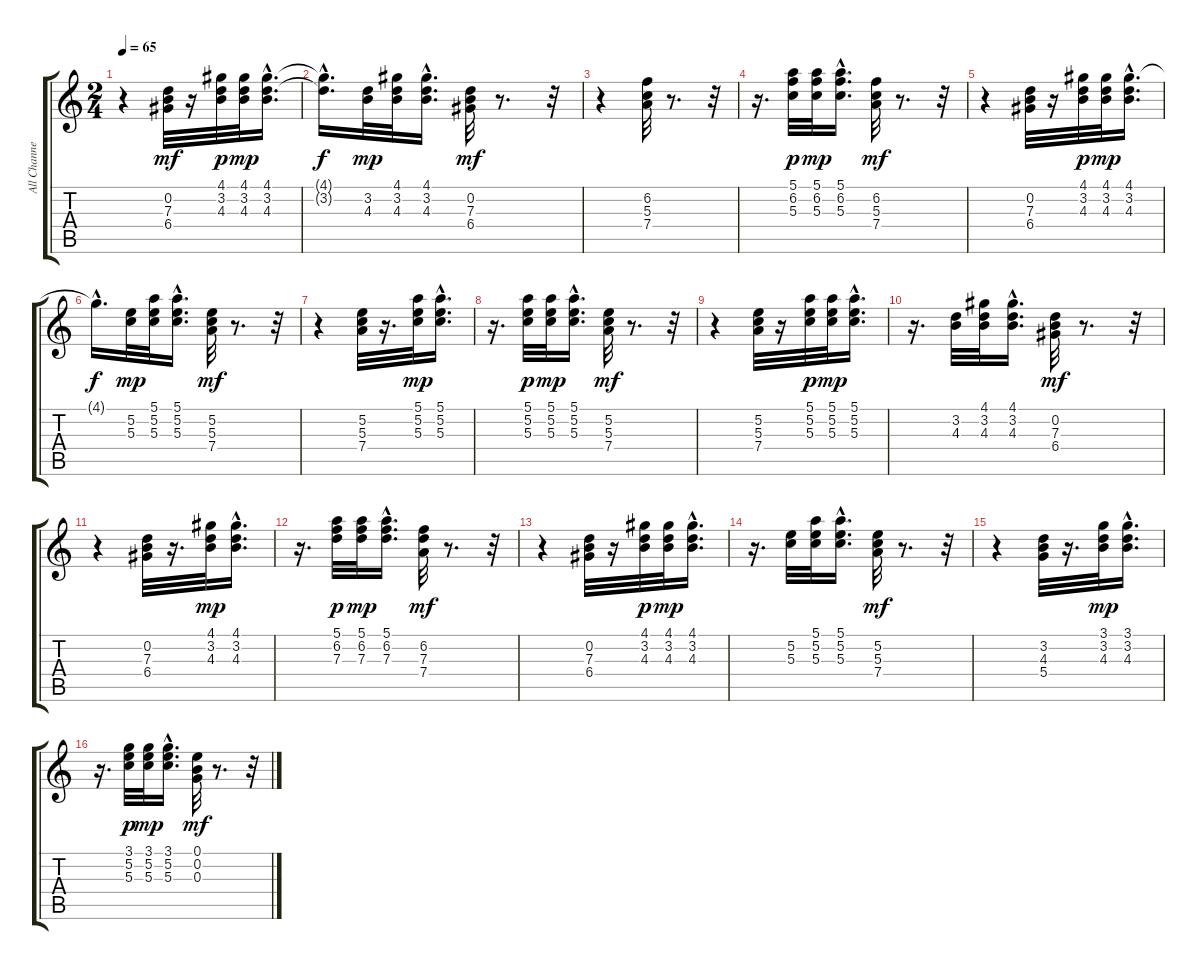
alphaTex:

\track ("All Channels*merged" "All Channe") {instrument electricguitarclean}
\staff {score tabs}
\tuning (E4 B3 G3 D3 A2 E2) {hide}
\ts (2 4)
\tempo 65
\clef g2
\ks c
r.4{dy mf} (0.2 7.3 6.4).32 r.16 (4.1 3.2 4.3).32{dy p} (4.1 3.2 4.3).32{dy mp} (4.1{hac} 3.2{hac} 4.3).16{d} |
(4.1{hac t} 3.2{t}).16{d dy f} (3.2 4.3).32{dy mp} (4.1 3.2 4.3).32 (4.1 3.2{hac} 4.3{hac}).16{d} (0.2 7.3 6.4).32{dy mf} r.8{d} r.32 |
r.4 (6.2 5.3 7.4).32 r.8{d} r.32 |
r.16{d} (5.1 6.2 5.3).32{dy p} (5.1 6.2 5.3).32{dy mp} (5.1 6.2 5.3{hac}).16{d} (6.2 5.3 7.4).32{dy mf} r.8{d} r.32 |
r.4 (0.2 7.3 6.4).32 r.16 (4.1 3.2 4.3).32{dy p} (4.1 3.2 4.3).32{dy mp} (4.1{hac} 3.2{hac} 4.3{hac}).16{d} |
4.1{hac t}.16{d dy f} (5.2 5.3).32{dy mp} (5.1 5.2 5.3).32 (5.1 5.2{hac} 5.3{hac}).16{d} (5.2 5.3 7.4).32{dy mf} r.8{d} r.32 |
r.4 (5.2 5.3 7.4).32 r.16{d} (5.1 5.2 5.3).32{dy mp} (5.1 5.2{hac} 5.3{hac}).16{d} |
r.16{d} (5.1 5.2 5.3).32{dy p} (5.1 5.2 5.3).32{dy mp} (5.1 5.2{hac} 5.3{hac}).16{d} (5.2 5.3 7.4).32{dy mf} r.8{d} r.32 |
r.4 (5.2 5.3 7.4).32 r.16 (5.1 5.2 5.3).32{dy p} (5.1 5.2 5.3).32{dy mp} (5.1 5.2{hac} 5.3{hac}).16{d} |
r.16{d} (3.2 4.3).32 (4.1 3.2 4.3).32 (4.1 3.2{hac} 4.3{hac}).16{d} (0.2 7.3 6.4).32{dy mf} r.8{d} r.32 |
r.4 (0.2 7.3 6.4).32 r.16{d} (4.1 3.2 4.3).32{dy mp} (4.1 3.2{hac} 4.3{hac}).16{d} |
r.16{d} (5.1 6.2 7.3).32{dy p} (5.1 6.2 7.3).32{dy mp} (5.1 6.2 7.3{hac}).16{d} (6.2 7.3 7.4).32{dy mf} r.8{d} r.32 |
r.4 (0.2 7.3 6.4).32 r.16 (4.1 3.2 4.3).32{dy p} (4.1 3.2 4.3).32{dy mp} (4.1 3.2{hac} 4.3{hac}).16{d} |
r.16{d} (5.2 5.3).32 (5.1 5.2 5.3).32 (5.1 5.2{hac} 5.3{hac}).16{d} (5.2 5.3 7.4).32{dy mf} r.8{d} r.32 |
r.4 (3.2 4.3 5.4).32 r.16{d} (3.1 3.2 4.3).32{dy mp} (3.1 3.2{hac} 4.3{hac}).16{d} |
r.16{d} (3.1 5.2 5.3).32{dy p} (3.1 5.2 5.3).32{dy mp} (3.1 5.2{hac} 5.3{hac}).16{d} (0.1 0.2 0.3).32{dy mf} r.8{d} r.32
